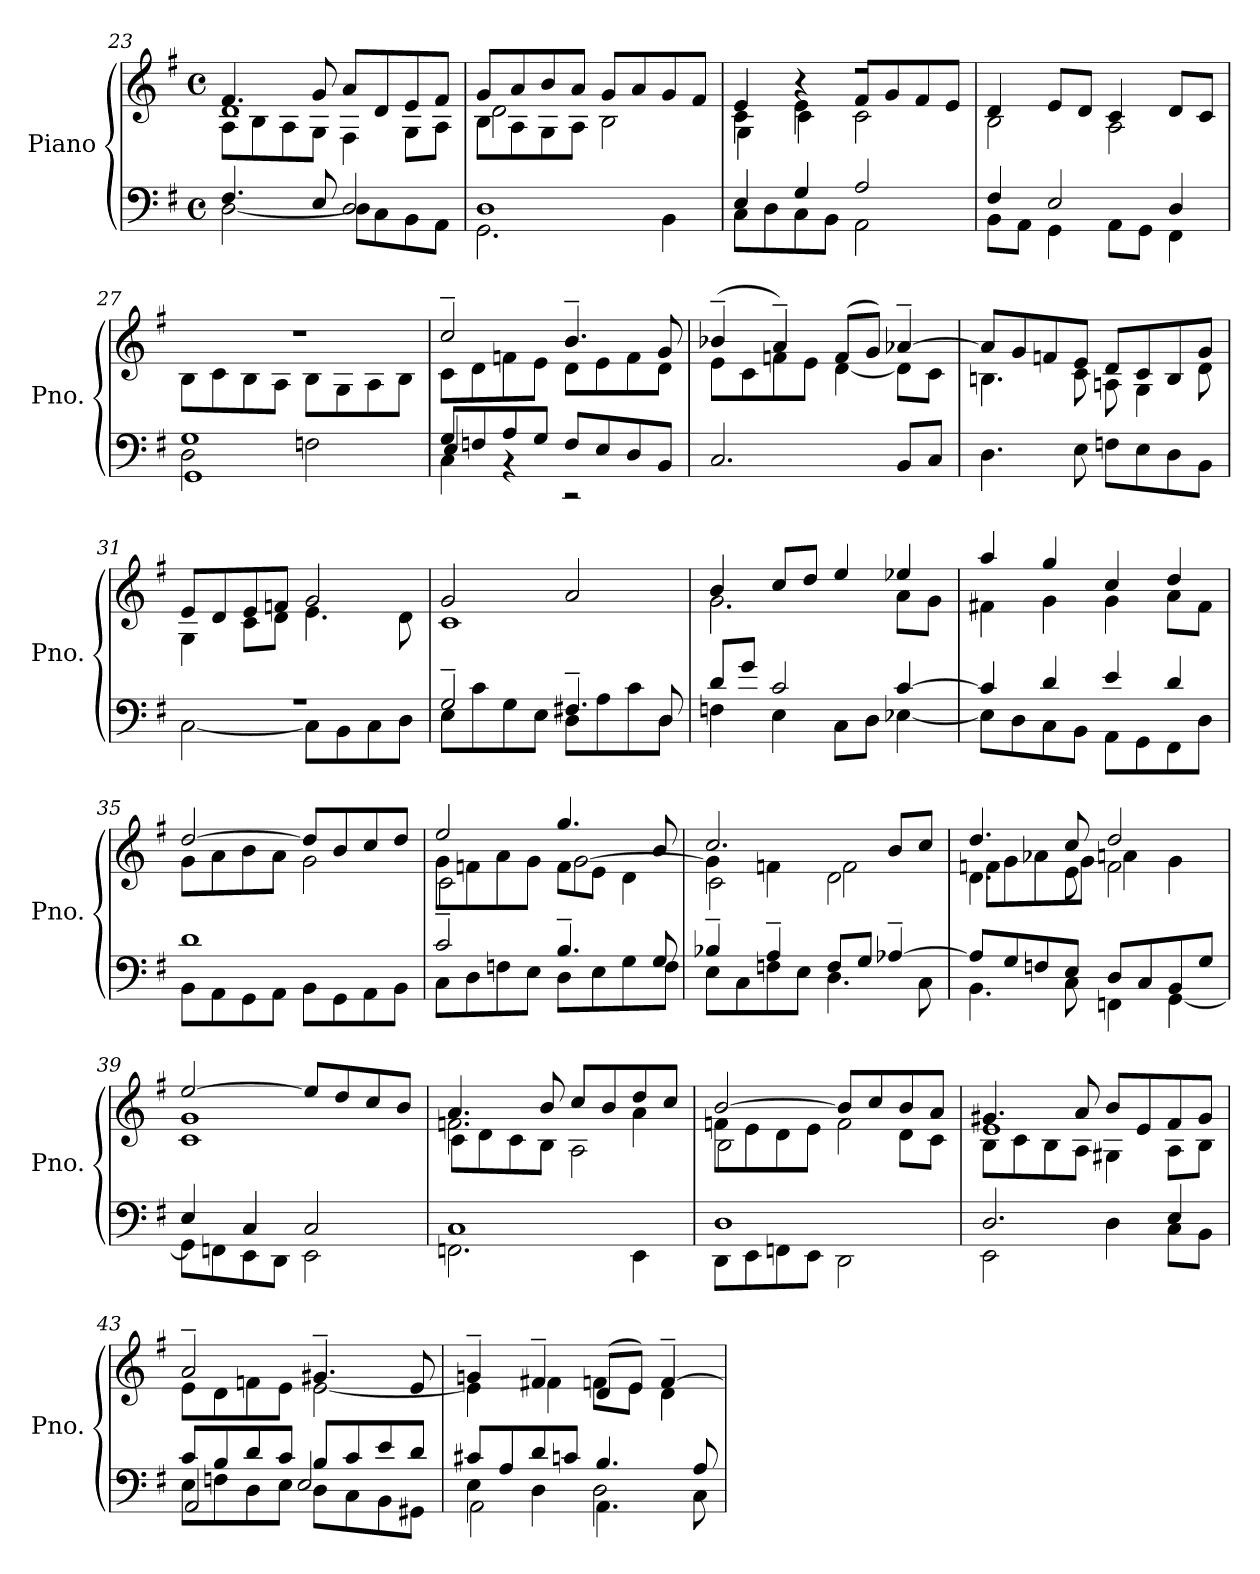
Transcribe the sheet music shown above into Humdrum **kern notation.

**kern	**kern
*part1	*part1
*staff2	*staff1
*I"Piano	*
*I'Pno.	*
*clefF4	*clefG2
*k[f#]	*k[f#]
*M4/4	*M4/4
*met(c)	*met(c)
=23	=23
*^	*^
*	*	*	*^
4.F#/	[2D\	4.f#/	8A\L	1d
.	.	.	8B\	.
.	.	.	8A\	.
8E/	.	8g/	8G\J	.
2D/	8D\L]	8a/L	4F#\	.
.	8C\	8d/	.	.
.	8BB\	8e/	8G\L	.
.	8AA\J	8f#/J	8A\J	.
!!LO:PB:g=z	!!	!!
=24	=24	=24	=24	=24
1D	2.GG\	8g/L	8B\L	2d\
.	.	8a/	8A\	.
.	.	8b/	8G\	.
.	.	8a/J	8A\J	.
.	.	8g/L	2B\	2ryy
.	.	8a/	.	.
.	4BB\	8g/	.	.
.	.	8f#/J	.	.
=25	=25	=25	=25	=25
4E/	8C\L	4e/	4c\	4G\
.	8D\	.	.	.
4G/	8C\	4r	4e\	4c\
.	8BB\J	.	.	.
2A/	2AA\	2rdd	8f#/L	2c\
.	.	.	8g/	.
.	.	.	8f#/	.
.	.	.	8e/J	.
*	*	*	*v	*v
=26	=26	=26	=26
4F#/	8BB\L	4d/	2B\
.	8AA\J	.	.
2E/	4GG\	8e/L	.
.	.	8d/J	.
.	8AA\L	4c/	2A\
.	8GG\J	.	.
4D/	4FF#\	8d/L	.
.	.	8c/J	.
=27	=27	=27	=27
*	*^	*	*
1G	2D\	1GG	1r	8B\L
.	.	.	.	8c\
.	.	.	.	8B\
.	.	.	.	8A\J
.	2Fn\	.	.	8B\L
.	.	.	.	8G\
.	.	.	.	8A\
.	.	.	.	8B\J
!!LO:LB:g=z	!!
=28	=28	=28	=28	=28
8G/L	4C\	4E/	2cc~/	8c\L
8Fn/	.	.	.	8d\
8A/	4r	2.ryy	.	8fn\
8G/J	.	.	.	8e\J
8F/L	2r	.	4.b~/	8d\L
8E/	.	.	.	8e\
8D/	.	.	.	8f\
8BB/J	.	.	8g/	8d\J
*v	*v	*v	*	*
=29	=29	=29
2.C/	(>4b-X~/	8e\L
.	.	8c\
.	4a~/)	8fn\
.	.	8e\J
.	(>8f/L	[4d\
.	8g/J)	.
8BB/L	[4a-X~/	8d\L]
8C/J	.	8c\J
=30	=30	=30
4.D\	8a-/L]	4.Bn\
.	8g/	.
.	8fn/	.
8E\	8e/J	8c\
8Fn\L	8d/L	8An\
8E\	8c/	4G\
8D\	8B/	.
8BB\J	8g/J	8d\
=31	=31	=31
*^	*	*
1r	[2C\	8e/L	4G\
.	.	8d/	.
.	.	8e/	8c\L
.	.	8fn/J	8d\J
.	8C\L]	2g/	4.e\
.	8BB\	.	.
.	8C\	.	.
.	8D\J	.	8d\
!!LO:LB:g=z	!!
=32	=32	=32	=32
2G~/	8E\L	2g/	1c
.	8c\	.	.
.	8G\	.	.
.	8E\J	.	.
4.F#X~/	8D\L	2a/	.
.	8A\	.	.
.	8c\	.	.
8D/	8D\J	.	.
=33	=33	=33	=33
8d/L	4Fn\	4b/	2.g\
8g/J	.	.	.
2c/	4E\	8cc/L	.
.	.	8dd/J	.
.	8C\L	4ee/	.
.	8D\J	.	.
[4c/	[4E-X\	4ee-X/	8a\L
.	.	.	8g\J
=34	=34	=34	=34
4c/]	8E-\L]	4aa/	4f#X\
.	8D\	.	.
4d/	8C\	4gg/	4g\
.	8BB\J	.	.
4e/	8AA\L	4cc/	4g\
.	8GG\	.	.
4d/	8FF#\	4dd/	8a\L
.	8D\J	.	8f#\J
=35	=35	=35	=35
1d	8BB\L	[2dd/	8g\L
.	8AA\	.	8a\
.	8GG\	.	8b\
.	8AA\J	.	8a\J
.	8BB\L	8dd/L]	2g\
.	8GG\	8b/	.
.	8AA\	8cc/	.
.	8BB\J	8dd/J	.
!!LO:LB:g=z
=36	=36	=36	=36
*	*	*	*^
2c~/	8C\L	2ee/	8g\L	2c\
.	8D\	.	8fn\	.
.	8Fn\	.	8a\	.
.	8E\J	.	8g\J	.
4.B~/	8D\L	4.gg/	8f\L	[2g\
.	8E\	.	8e\J	.
.	8G\	.	4d\	.
8G/	8F\J	8b/	.	.
=37	=37	=37	=37	=37
4B-X~/	8E\L	2.cc/	4g\]	2c\
.	8C\	.	.	.
4A~/	8Fn\	.	4fn\	.
.	8E\J	.	.	.
8F/L	4.D\	.	2d\	2f\
8G/J	.	.	.	.
[4A-X~/	.	8b/L	.	.
.	8C\	8cc/J	.	.
=38	=38	=38	=38	=38
8A-/L]	4.BB\	4.dd/	4.d\	8fn\L
8G/	.	.	.	8g\
8Fn/	.	.	.	8a-X\
8E/J	8C\	8cc/	8e\	8g\J
8D/L	4FFn\	2dd/	2f\	4an\
8C/	.	.	.	.
8BB/	[4GG\	.	.	4g\
8G/J	.	.	.	.
*	*	*	*v	*v
=39	=39	=39	=39
4E/	8GG\L]	[2ee/	1c 1g
.	8FFn\	.	.
4C/	8EE\	.	.
.	8DD\J	.	.
2C/	2EE\	8ee/L]	.
.	.	8dd/	.
.	.	8cc/	.
.	.	8b/J	.
!!LO:LB:g=z
=40	=40	=40	=40
*	*	*	*^
1C	2.FFn\	4.a/	2.fn\	8c\L
.	.	.	.	8d\
.	.	.	.	8c\
.	.	8b/	.	8B\J
.	.	8cc/L	.	2A\
.	.	8b/	.	.
.	4EE\	8dd/	4a\	.
.	.	8cc/J	.	.
=41	=41	=41	=41	=41
1D	8DD\L	[2b/	8fn\L	2B\
.	8EE\	.	8e\	.
.	8FFn\	.	8d\	.
.	8EE\J	.	8e\J	.
.	2DD\	8b/L]	2f\	4ryy
.	.	8cc/	.	.
.	.	8b/	.	8d\L
.	.	8a/J	.	8c\J
=42	=42	=42	=42	=42
2.D/	2EE\	4.g#X/	8B\L	1e
.	.	.	8c\	.
.	.	.	8B\	.
.	.	8a/	8A\J	.
.	4D\	8b/L	4G#X\	.
.	.	8e/	.	.
4E/	8C\L	8f#/	8A\L	.
.	8BB\J	8g#/J	8B\J	.
*	*	*	*v	*v
=43	=43	=43	=43
*	*^	*	*
8c/L	8E\L	2AA/	2a~/	8e\L
8B/	8Fn\	.	.	8d\
8d/	8D\	.	.	8fn\
8c/J	8E\J	.	.	8e\J
8B/L	8D\L	2E/	4.g#X~/	[2e\
8c/	8C\	.	.	.
8e/	8BB\	.	.	.
8d/J	8GG#X\J	.	8e/	.
!!LO:PB:g=z	!!
=44	=44	=44	=44	=44
8c#X/L	4E\	2AA\	4gn~/	4e\]
8A/	.	.	.	.
8d/	4D\	.	4f#X~/	4f#\
8cn/J	.	.	.	.
4.B/	4.AA\	2D\	(>8d/L	8fn\L
.	.	.	8e/J)	8e\J
.	.	.	[4f~/	4d\
8A/	8C\	.	.	.
*v	*v	*v	*	*
*	*v	*v
=	=
*-	*-
